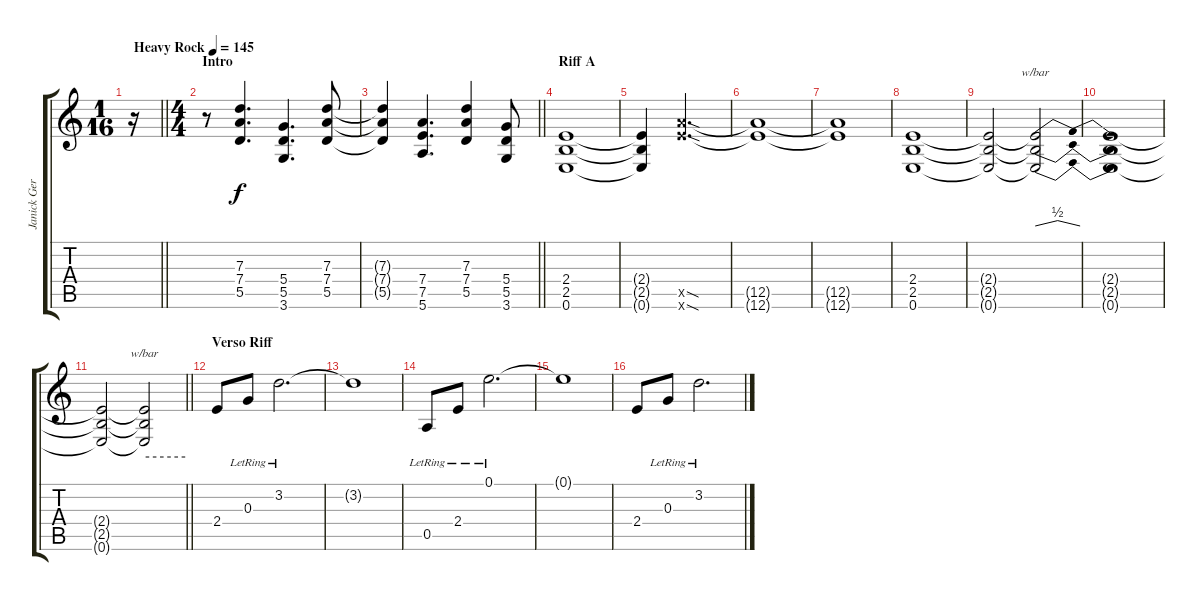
\track ("Janick Gers" "Janick Ger") {instrument distortionguitar}
\staff {score tabs}
\tuning (E4 B3 G3 D3 A2 E2) {hide}
\ts (1 16)
\tempo (145 "Heavy Rock")
\clef g2
\barLineRight lightlight
\ks c
r.16{dy f instrument distortionguitar} |
\ts (4 4)
\section ("" "Intro")
r.8 (7.3 7.4 5.5).4{d} (5.4 5.5 3.6).4{d} (7.3 7.4 5.5).8 |
\barLineRight lightlight
(7.3{t} 7.4{t} 5.5{t}).4 (7.4 7.5 5.6).4{d} (7.3 7.4 5.5).4 (5.4 5.5 3.6).8 |
\section ("" "Riff A")
(2.4 2.5 0.6).1 |
(2.4{t} 2.5{t} 0.6{t}).4 (12.5{sod x} 12.6{sod x}).2{d} |
(12.5{t} 12.6{t}).1 |
(12.5{t} 12.6{t}).1 |
(2.4 2.5 0.6).1 |
(2.4{t} 2.5{t} 0.6{t}).2 (2.4{t} 2.5{t} 0.6{t}).2{tbe (dip default 0 0 30 2 60 0)} |
(2.4{t} 2.5{t} 0.6{t}).1 |
\barLineRight lightlight
(2.4{t} 2.5{t} 0.6{t}).2 (2.4{t} 2.5{t} 0.6{t}).2{tbe (hold default 0 0 60 0)} |
\section ("" "Verso Riff")
2.4.8 0.3{lr}.8 3.2{lr}.2{d} |
3.2{t}.1 |
0.5{lr}.8 2.4{lr}.8 0.1{lr}.2{d} |
0.1{t}.1 |
2.4.8 0.3{lr}.8 3.2{lr}.2{d}
